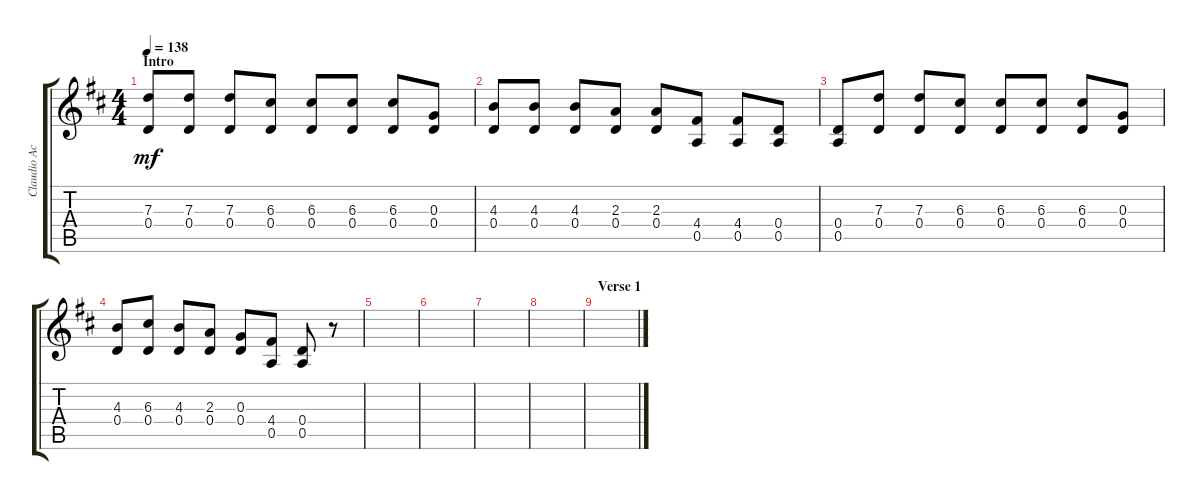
\track ("Claudio Acoustic Intro" "Claudio Ac") {instrument acousticguitarsteel}
\staff {score tabs}
\tuning (E4 B3 G3 D3 A2 E2) {hide}
\ts (4 4)
\section ("" "Intro")
\tempo 138
\clef g2
\ks d
(7.3 0.4).8{dy mf instrument acousticguitarsteel} (7.3 0.4).8 (7.3 0.4).8 (6.3 0.4).8 (6.3 0.4).8 (6.3 0.4).8 (6.3 0.4).8 (0.3 0.4).8 |
(4.3 0.4).8 (4.3 0.4).8 (4.3 0.4).8 (2.3 0.4).8 (2.3 0.4).8 (4.4 0.5).8 (4.4 0.5).8 (0.4 0.5).8 |
(0.4 0.5).8 (7.3 0.4).8 (7.3 0.4).8 (6.3 0.4).8 (6.3 0.4).8 (6.3 0.4).8 (6.3 0.4).8 (0.3 0.4).8 |
(4.3 0.4).8 (6.3 0.4).8 (4.3 0.4).8 (2.3 0.4).8 (0.3 0.4).8 (4.4 0.5).8 (0.4 0.5).8 r.8 |
|
|
|
|
\section ("" "Verse 1")
